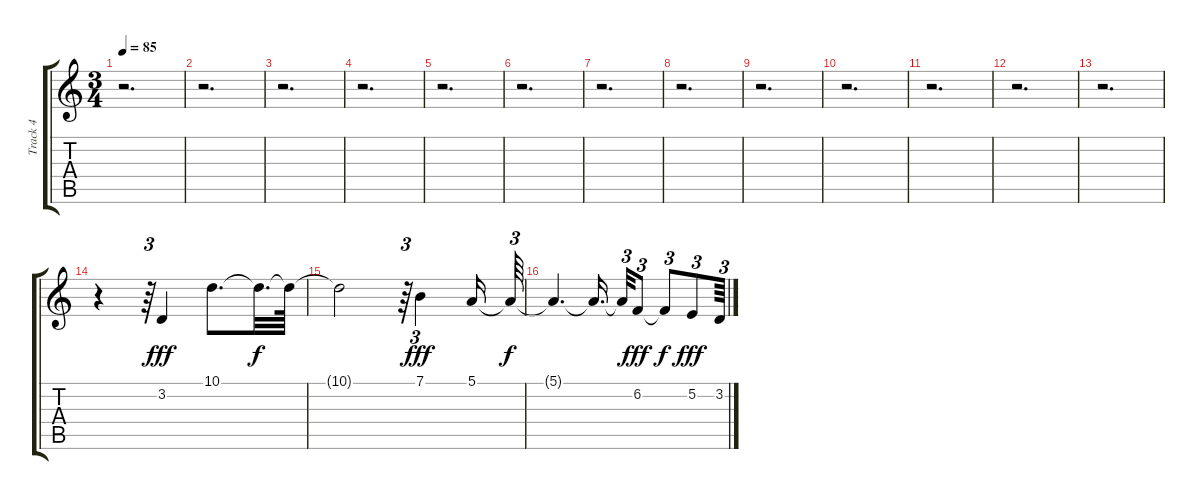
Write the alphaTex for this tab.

\track ("Track 4" "Track 4") {instrument tangoaccordion}
\staff {score tabs}
\tuning (E4 B3 G3 D3 A2 E2) {hide}
\ts (3 4)
\tempo 85
\clef g2
\ks c
r.2{d dy f} |
r.2{d} |
r.2{d} |
r.2{d} |
r.2{d} |
r.2{d} |
r.2{d} |
r.2{d} |
r.2{d} |
r.2{d} |
r.2{d} |
r.2{d} |
r.2{d} |
r.4 r.64{tu (3 2)} 3.2.4{dy fff volume 16} 10.1.8{d} 10.1{t}.32{d dy f} 10.1{t}.64 |
10.1{t}.2 r.64{tu (3 2)} 7.1.4{tu (3 2) dy fff} 5.1.16 5.1{t}.64{tu (3 2) dy f} |
5.1{t}.4{d} 5.1{t}.16{d beam splitsecondary} 5.1{t}.32{tu (3 2)} 6.2.8{tu (3 2) dy fff} 6.2{t}.8{tu (3 2) dy f} 5.2.8{tu (3 2) dy fff} 3.2.64{tu (3 2)}
